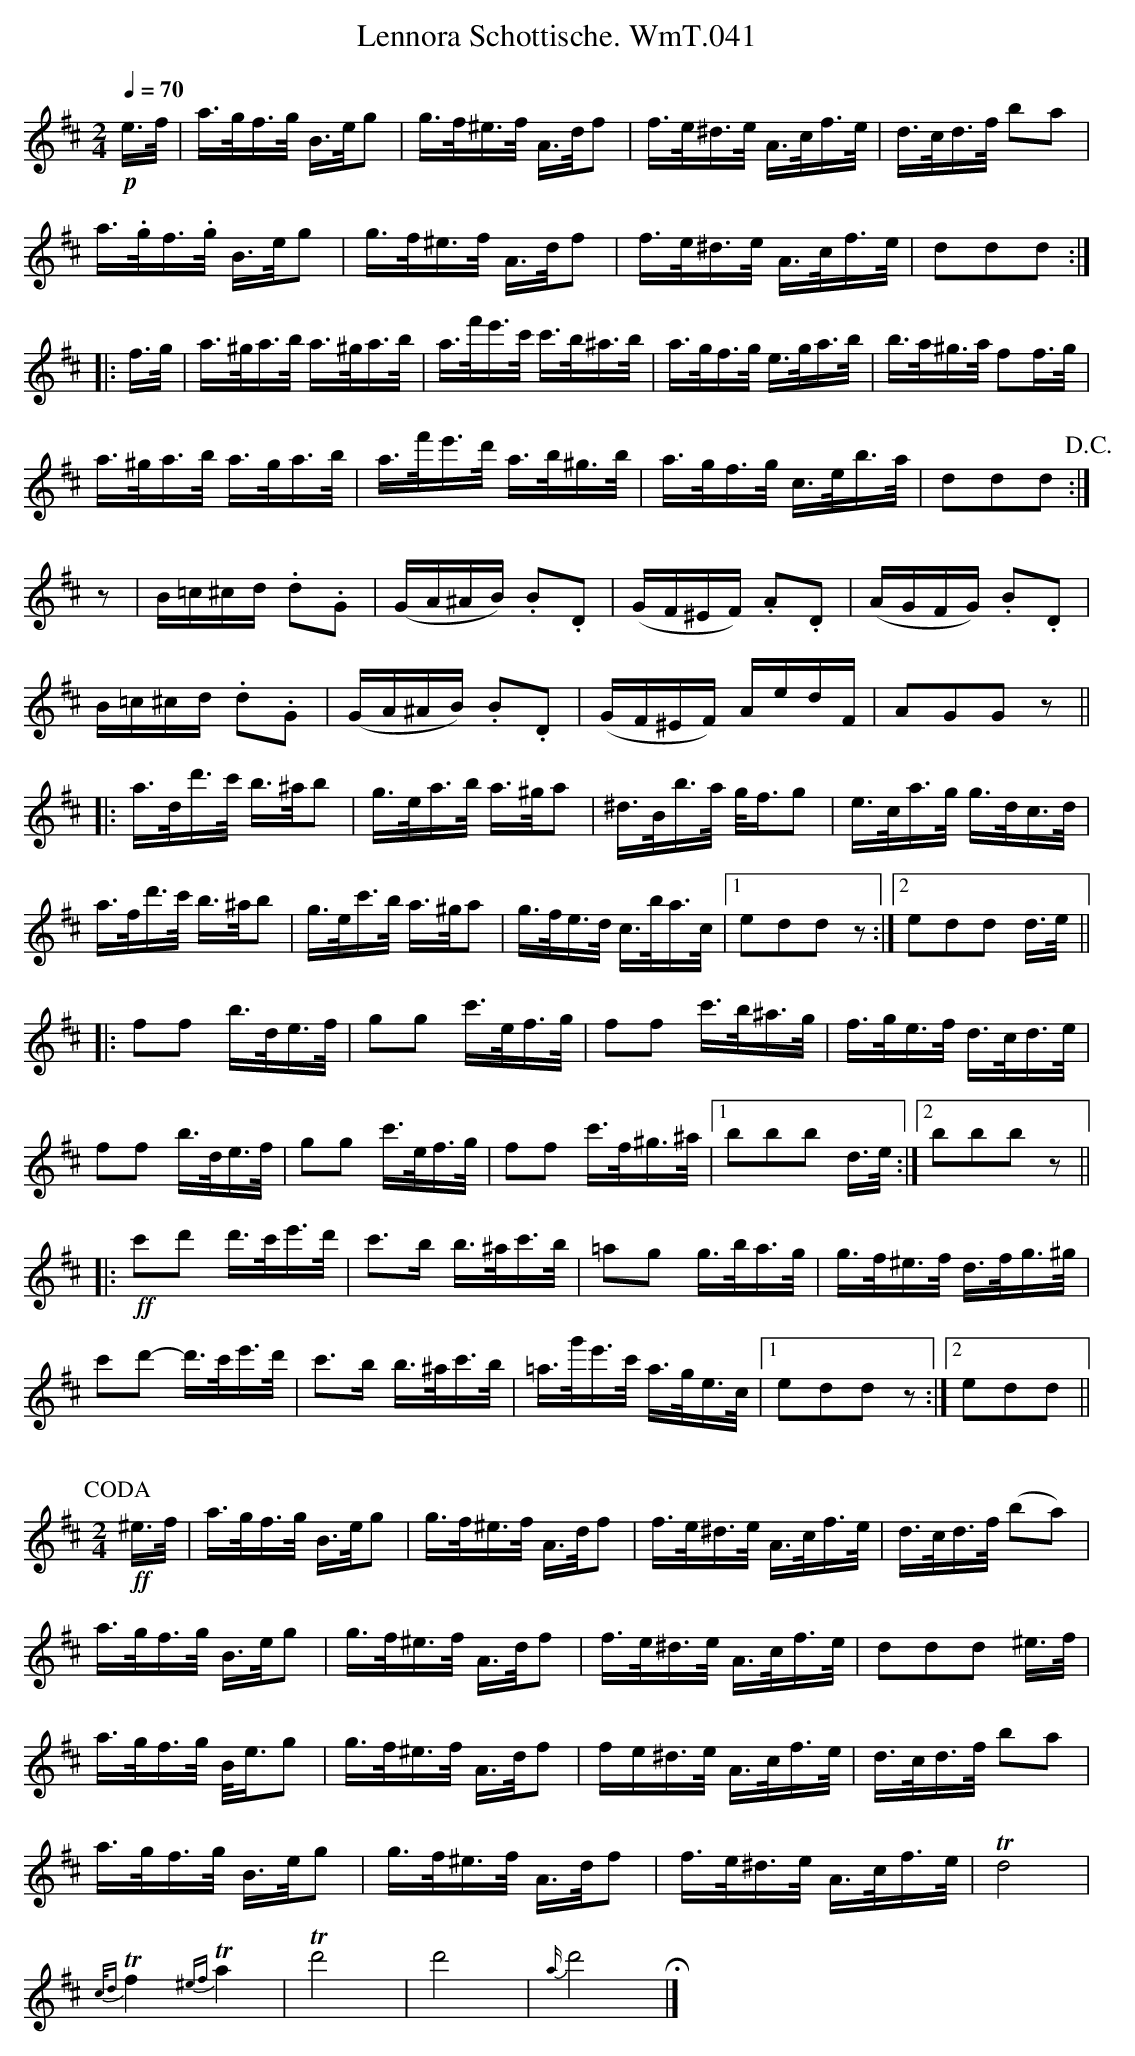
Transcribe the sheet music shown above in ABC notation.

X:1
T:Lennora Schottische. WmT.041
M:2/4
L:1/8
Q:1/4=70
K:D
!p!e/>f/|a/>g/f/>g/ B/>e/g|g/>f/^e/>f/ A/>d/f|\\
f/>e/^d/>e/ A/>c/f/>e/|d/>c/d/>f/ ba|
a/>.g/f/>.g/ B/>e/g|g/>f/^e/>f/ A/>d/f|\\
f/>e/^d/>e/ A/>c/f/>e/|ddd:|
|:f/>g/|a/>^g/a/>b/ a/>^g/a/>b/|a/>f'/e'/>c'/ c'/>b/^a/>b/|\\
a/>g/f/>g/ e/>g/a/>b/|b/>a/^g/>a/ ff/>g/|
a/>^g/a/>b/ a/>g/a/>b/|a/>f'/e'/>d'/ a/>b/^g/>b/|\\
a/>g/f/>g/ c/>e/b/>a/|ddd!D.C.!:|
z|B/=c/^c/d/ .d.G|(G/A/^A/B/) .B.D|\\
(G/F/^E/F/) .A.D|(A/G/F/G/) .B.D|
B/=c/^c/d/ .d.G|(G/A/^A/B/) .B.D|\\
(G/F/^E/F/) A/e/d/F/|AGGz||
|:a/>d/d'/>c'/ b/>^a/b|g/>e/a/>b/ a/>^g/a|\\
^d/>B/b/>a/ g/<f/g|e/>c/a/>g/ g/>d/c/>d/|
a/>f/d'/>c'/ b/>^a/b|g/>e/c'/>b/ a/>^g/a|\\
g/>f/e/>d/ c/>b/a/>c/|1eddz:|2edd d/>e/||
|:ff b/>d/e/>f/|gg c'/>e/f/>g/|\\
ff c'/>b/^a/>g/|f/>g/e/>f/ d/>c/d/>e/|
ff b/>d/e/>f/|gg c'/>e/f/>g/|\\
ff c'/>f/^g/>^a/|1bbb d/>e/:|2bbbz||
|:!ff!c'd' d'/>c'/e'/>d'/|c'>b b/>^a/c'/>b/|\\
=ag g/>b/a/>g/|g/>f/^e/>f/ d/>f/g/>^g/|
c'd'- d'/>c'/e'/>d'/|c'>b b/>^a/c'/>b/|\\
=a/>g'/e'/>c'/ a/>g/e/>c/|1edd z:|2edd||
P:CODA
M:2/4
!ff!^e/>f/|a/>g/f/>g/ B/>e/g|g/>f/^e/>f/ A/>d/f|\\
f/>e/^d/>e/ A/>c/f/>e/|d/>c/d/>f/ (ba)|
a/>g/f/>g/ B/>e/g|g/>f/^e/>f/ A/>d/f|\\
f/>e/^d/>e/ A/>c/f/>e/|ddd ^e/>f/|
a/>g/f/>g/ B/<e/g|g/>f/^e/>f/ A/>d/f|\\
f/e/^d/>e/ A/>c/f/>e/|d/>c/d/>f/ ba|
a/>g/f/>g/ B/>e/g|g/>f/^e/>f/ A/>d/f|\\
f/>e/^d/>e/ A/>c/f/>e/|Td4|
{c/d}Tf2 {^ef}Ta2|Td'4|d'4|{a/}d'4H|]
